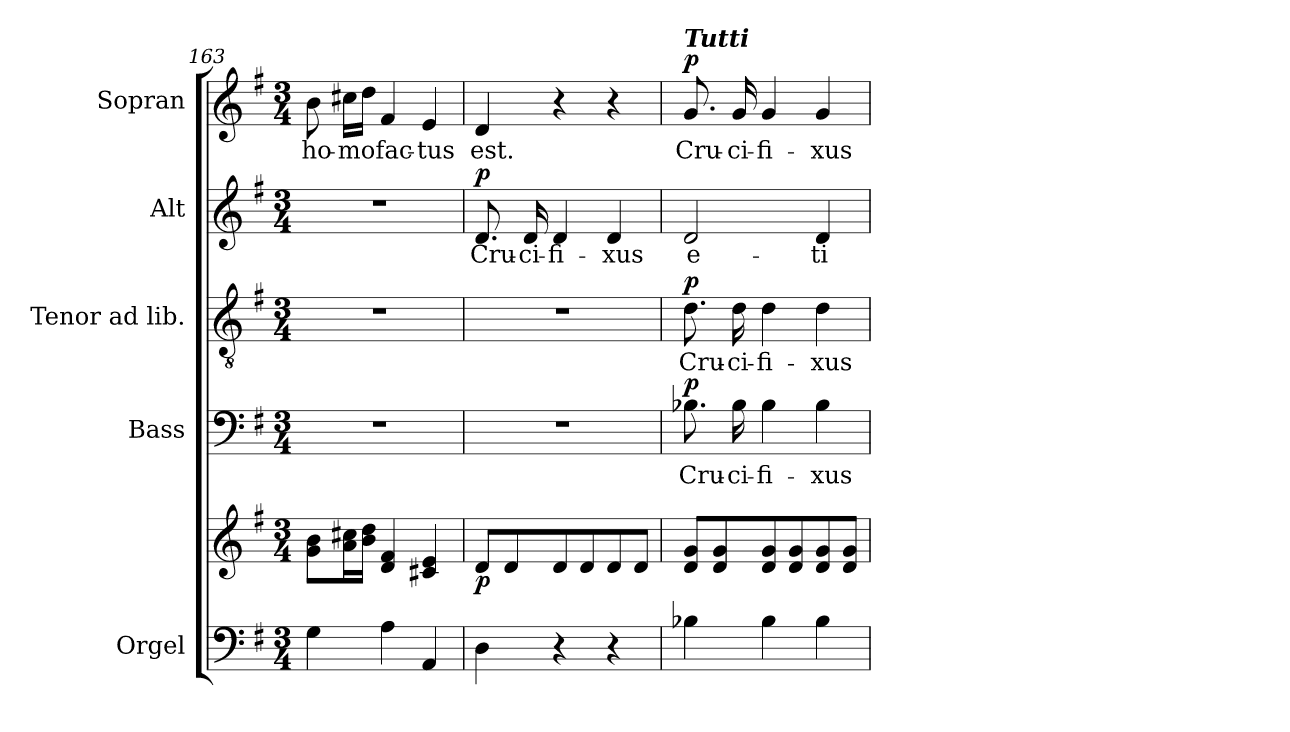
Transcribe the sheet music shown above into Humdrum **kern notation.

**kern	**kern	**dynam	**kern	**text	**dynam	**kern	**text	**dynam	**kern	**text	**dynam	**kern	**text	**dynam
*part5	*part5	*part5	*part4	*part4	*part4	*part3	*part3	*part3	*part2	*part2	*part2	*part1	*part1	*part1
*staff6	*staff5	*staff5/6	*staff4	*staff4	*staff4	*staff3	*staff3	*staff3	*staff2	*staff2	*staff2	*staff1	*staff1	*staff1
*I"Orgel	*	*	*I"Bass	*	*	*I"Tenor ad lib.	*	*	*I"Alt	*	*	*I"Sopran	*	*
*I'Org.	*	*	*I'B.	*	*	*I'T.	*	*	*I'A.	*	*	*I'S.	*	*
*clefF4	*clefG2	*	*clefF4	*	*	*clefGv2	*	*	*clefG2	*	*	*clefG2	*	*
*k[f#]	*k[f#]	*	*k[f#]	*	*	*k[f#]	*	*	*k[f#]	*	*	*k[f#]	*	*
*G:	*G:	*	*G:	*	*	*G:	*	*	*G:	*	*	*G:	*	*
*M3/4	*M3/4	*	*M3/4	*	*	*M3/4	*	*	*M3/4	*	*	*M3/4	*	*
=163	=163	=163	=163	=163	=163	=163	=163	=163	=163	=163	=163	=163	=163	=163
!	!	!	!	!	!	!	!	!	!	!	!	!	!LO:LY:b	!
4G\	8g\ 8b\L	.	2.r	.	.	2.r	.	.	2.r	.	.	8b\	ho-	.
!	!	!	!	!	!	!	!	!	!	!	!	!	!LO:LY:b	!
.	16a\ 16cc#X\L	.	.	.	.	.	.	.	.	.	.	16cc#X\LL	-mo	.
.	16b\ 16dd\JJ	.	.	.	.	.	.	.	.	.	.	16dd\JJ	.	.
!	!	!	!	!	!	!	!	!	!	!	!	!	!LO:LY:b	!
4A\	4d/ 4f#/	.	.	.	.	.	.	.	.	.	.	4f#/	fac-	.
!	!	!	!	!	!	!	!	!	!	!	!	!	!LO:LY:b	!
4AA/	4c#X/ 4e/	.	.	.	.	.	.	.	.	.	.	4e/	-tus	.
=164	=164	=164	=164	=164	=164	=164	=164	=164	=164	=164	=164	=164	=164	=164
!	!	!LO:DY:b	!	!	!	!	!	!	!	!LO:LY:b	!LO:DY:a	!	!LO:LY:b	!
4D\	8d/L	p	2.r	.	.	2.r	.	.	8.d/	Cru-	p	4d/	est.	.
.	8d/	.	.	.	.	.	.	.	.	.	.	.	.	.
!	!	!	!	!	!	!	!	!	!	!LO:LY:b	!	!	!	!
.	.	.	.	.	.	.	.	.	16d/	-ci-	.	.	.	.
!	!	!	!	!	!	!	!	!	!	!LO:LY:b	!	!	!	!
4r	8d/	.	.	.	.	.	.	.	4d/	-fi-	.	4r	.	.
.	8d/	.	.	.	.	.	.	.	.	.	.	.	.	.
!	!	!	!	!	!	!	!	!	!	!LO:LY:b	!	!	!	!
4r	8d/	.	.	.	.	.	.	.	4d/	-xus	.	4r	.	.
.	8d/J	.	.	.	.	.	.	.	.	.	.	.	.	.
=165	=165	=165	=165	=165	=165	=165	=165	=165	=165	=165	=165	=165	=165	=165
!	!	!	!	!	!	!	!	!	!	!	!	!LO:TX:a:Bi:t=Tutti	!	!
!	!	!	!	!LO:LY:b	!LO:DY:a	!	!LO:LY:b	!LO:DY:a	!	!LO:LY:b	!	!	!LO:LY:b	!LO:DY:a
4B-X\	8d/ 8g/L	.	8.B-X\	Cru-	p	8.d\	Cru-	p	2d/	e-	.	8.g/	Cru-	p
.	8d/ 8g/	.	.	.	.	.	.	.	.	.	.	.	.	.
!	!	!	!	!LO:LY:b	!	!	!LO:LY:b	!	!	!	!	!	!LO:LY:b	!
.	.	.	16B-\	-ci-	.	16d\	-ci-	.	.	.	.	16g/	-ci-	.
!	!	!	!	!LO:LY:b	!	!	!LO:LY:b	!	!	!	!	!	!LO:LY:b	!
4B-\	8d/ 8g/	.	4B-\	-fi-	.	4d\	-fi-	.	.	.	.	4g/	-fi-	.
.	8d/ 8g/	.	.	.	.	.	.	.	.	.	.	.	.	.
!	!	!	!	!LO:LY:b	!	!	!LO:LY:b	!	!	!LO:LY:b	!	!	!LO:LY:b	!
4B-\	8d/ 8g/	.	4B-\	-xus	.	4d\	-xus	.	4d/	-ti-	.	4g/	-xus	.
.	8d/ 8g/J	.	.	.	.	.	.	.	.	.	.	.	.	.
=	=	=	=	=	=	=	=	=	=	=	=	=	=	=
*-	*-	*-	*-	*-	*-	*-	*-	*-	*-	*-	*-	*-	*-	*-
